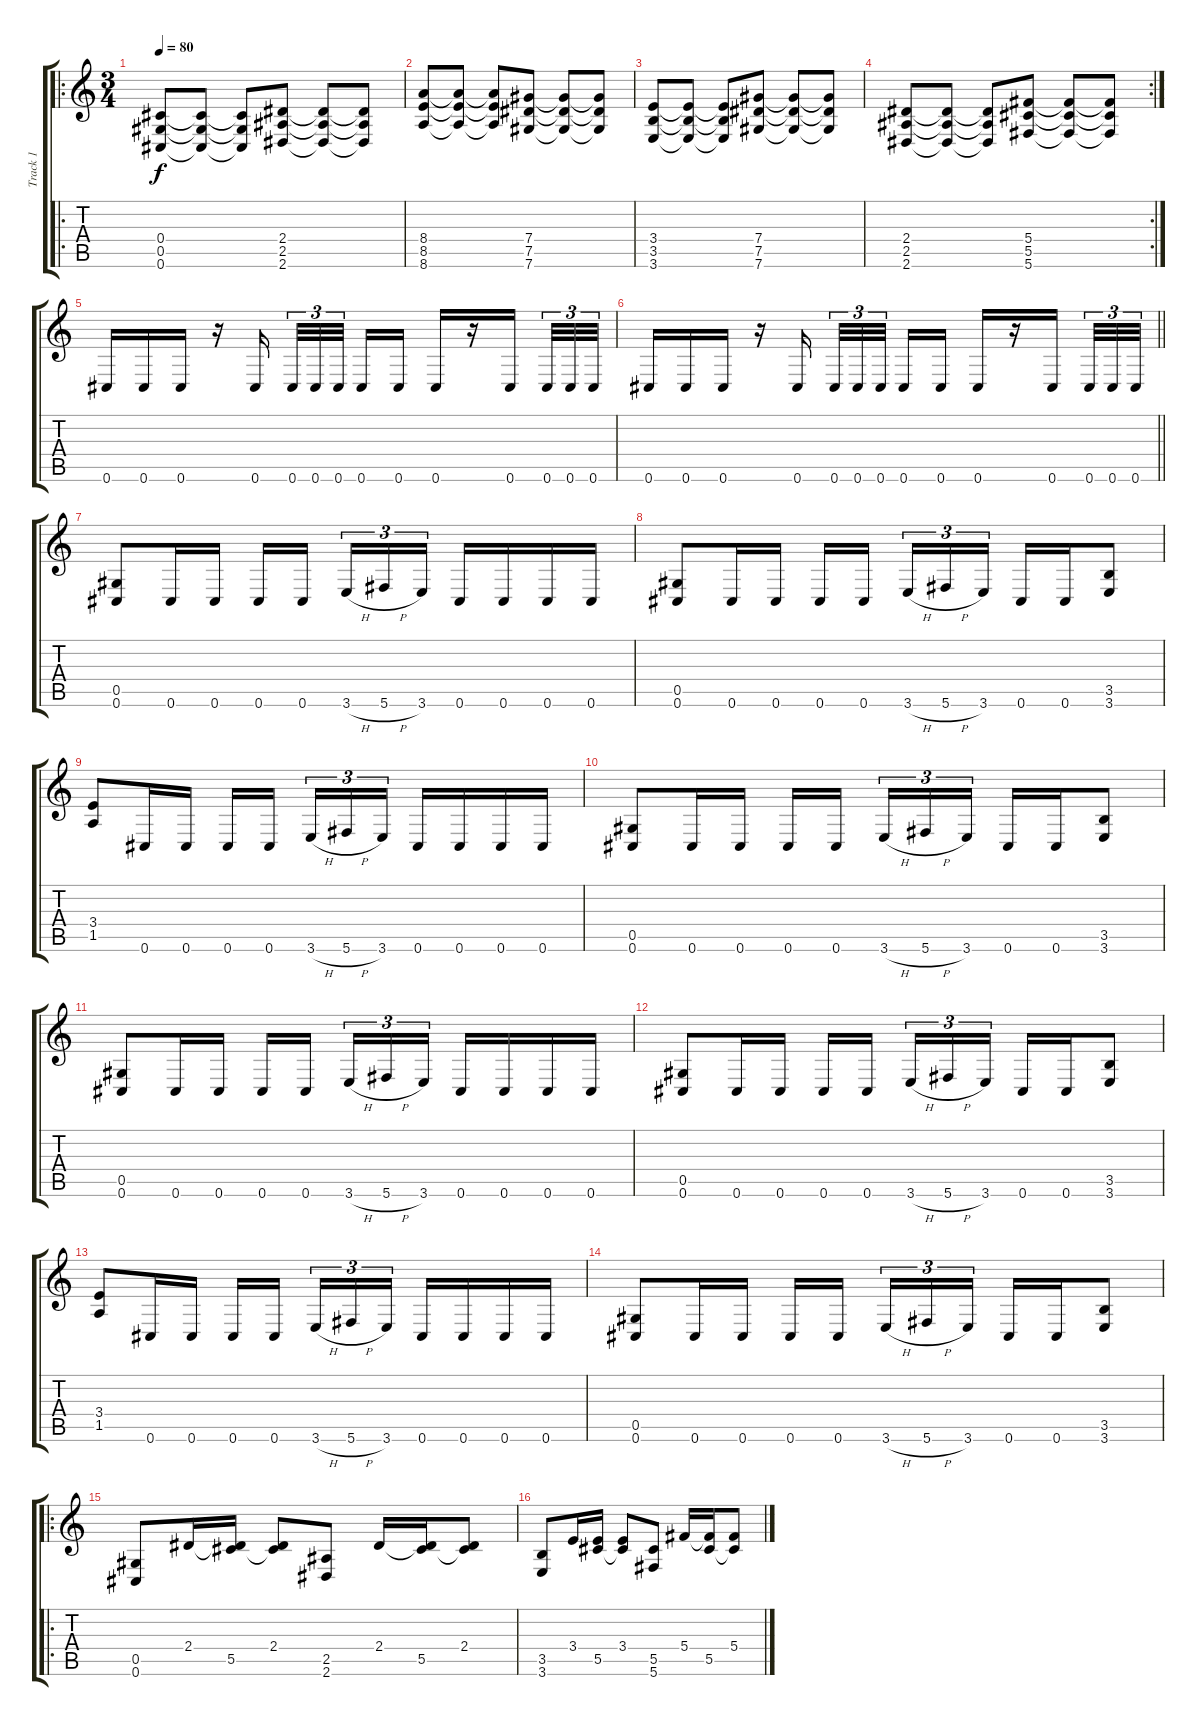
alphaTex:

\track ("Track 1" "Track 1") {instrument distortionguitar}
\staff {score tabs}
\tuning (Eb4 Bb3 Gb3 Db3 Ab2 Db2) {hide}
\ro
\ts (3 4)
\tempo 80
\clef g2
\ks c
(0.4 0.5 0.6).8{dy f} (0.4{t} 0.5{t} 0.6{t}).8 (0.4{t} 0.5{t} 0.6{t}).8 (2.4 2.5 2.6).8 (2.4{t} 2.5{t} 2.6{t}).8 (2.4{t} 2.5{t} 2.6{t}).8 |
(8.4 8.5 8.6).8 (8.4{t} 8.5{t} 8.6{t}).8 (8.4{t} 8.5{t} 8.6{t}).8 (7.4 7.5 7.6).8 (7.4{t} 7.5{t} 7.6{t}).8 (7.4{t} 7.5{t} 7.6{t}).8 |
(3.4 3.5 3.6).8 (3.4{t} 3.5{t} 3.6{t}).8 (3.4{t} 3.5{t} 3.6{t}).8 (7.4 7.5 7.6).8 (7.4{t} 7.5{t} 7.6{t}).8 (7.4{t} 7.5{t} 7.6{t}).8 |
\rc 2
(2.4 2.5 2.6).8 (2.4{t} 2.5{t} 2.6{t}).8 (2.4{t} 2.5{t} 2.6{t}).8 (5.4 5.5 5.6).8 (5.4{t} 5.5{t} 5.6{t}).8 (5.4{t} 5.5{t} 5.6{t}).8 |
0.6.16 0.6.16 0.6.16 r.16 0.6.16{beam splitsecondary} 0.6.32{tu (3 2)} 0.6.32{tu (3 2)} 0.6.32{tu (3 2) beam splitsecondary} 0.6.16 0.6.16 0.6.16 r.16 0.6.16{beam splitsecondary} 0.6.32{tu (3 2)} 0.6.32{tu (3 2)} 0.6.32{tu (3 2)} |
\barLineRight lightlight
0.6.16 0.6.16 0.6.16 r.16 0.6.16{beam splitsecondary} 0.6.32{tu (3 2)} 0.6.32{tu (3 2)} 0.6.32{tu (3 2) beam splitsecondary} 0.6.16 0.6.16 0.6.16 r.16 0.6.16{beam splitsecondary} 0.6.32{tu (3 2)} 0.6.32{tu (3 2)} 0.6.32{tu (3 2)} |
(0.5 0.6).8 0.6.16 0.6.16 0.6.16 0.6.16{beam splitsecondary} 3.6{h}.16{tu (3 2)} 5.6{h}.16{tu (3 2)} 3.6.16{tu (3 2)} 0.6.16 0.6.16 0.6.16 0.6.16 |
(0.5 0.6).8 0.6.16 0.6.16 0.6.16 0.6.16{beam splitsecondary} 3.6{h}.16{tu (3 2)} 5.6{h}.16{tu (3 2)} 3.6.16{tu (3 2)} 0.6.16 0.6.16 (3.5 3.6).8 |
(3.4 1.5).8 0.6.16 0.6.16 0.6.16 0.6.16{beam splitsecondary} 3.6{h}.16{tu (3 2)} 5.6{h}.16{tu (3 2)} 3.6.16{tu (3 2)} 0.6.16 0.6.16 0.6.16 0.6.16 |
(0.5 0.6).8 0.6.16 0.6.16 0.6.16 0.6.16{beam splitsecondary} 3.6{h}.16{tu (3 2)} 5.6{h}.16{tu (3 2)} 3.6.16{tu (3 2)} 0.6.16 0.6.16 (3.5 3.6).8 |
(0.5 0.6).8 0.6.16 0.6.16 0.6.16 0.6.16{beam splitsecondary} 3.6{h}.16{tu (3 2)} 5.6{h}.16{tu (3 2)} 3.6.16{tu (3 2)} 0.6.16 0.6.16 0.6.16 0.6.16 |
(0.5 0.6).8 0.6.16 0.6.16 0.6.16 0.6.16{beam splitsecondary} 3.6{h}.16{tu (3 2)} 5.6{h}.16{tu (3 2)} 3.6.16{tu (3 2)} 0.6.16 0.6.16 (3.5 3.6).8 |
(3.4 1.5).8 0.6.16 0.6.16 0.6.16 0.6.16{beam splitsecondary} 3.6{h}.16{tu (3 2)} 5.6{h}.16{tu (3 2)} 3.6.16{tu (3 2)} 0.6.16 0.6.16 0.6.16 0.6.16 |
(0.5 0.6).8 0.6.16 0.6.16 0.6.16 0.6.16{beam splitsecondary} 3.6{h}.16{tu (3 2)} 5.6{h}.16{tu (3 2)} 3.6.16{tu (3 2)} 0.6.16 0.6.16 (3.5 3.6).8 |
\ro
(0.5 0.6).8 2.4.16 (2.4{t} 5.5).16 (2.4 5.5{t}).8 (2.5 2.6).8 2.4.16 (2.4{t} 5.5).16 (2.4 5.5{t}).8 |
(3.5 3.6).8 3.4.16 (3.4{t} 5.5).16 (3.4 5.5{t}).8 (5.5 5.6).8 5.4.16 (5.4{t} 5.5).16 (5.4 5.5{t}).8
